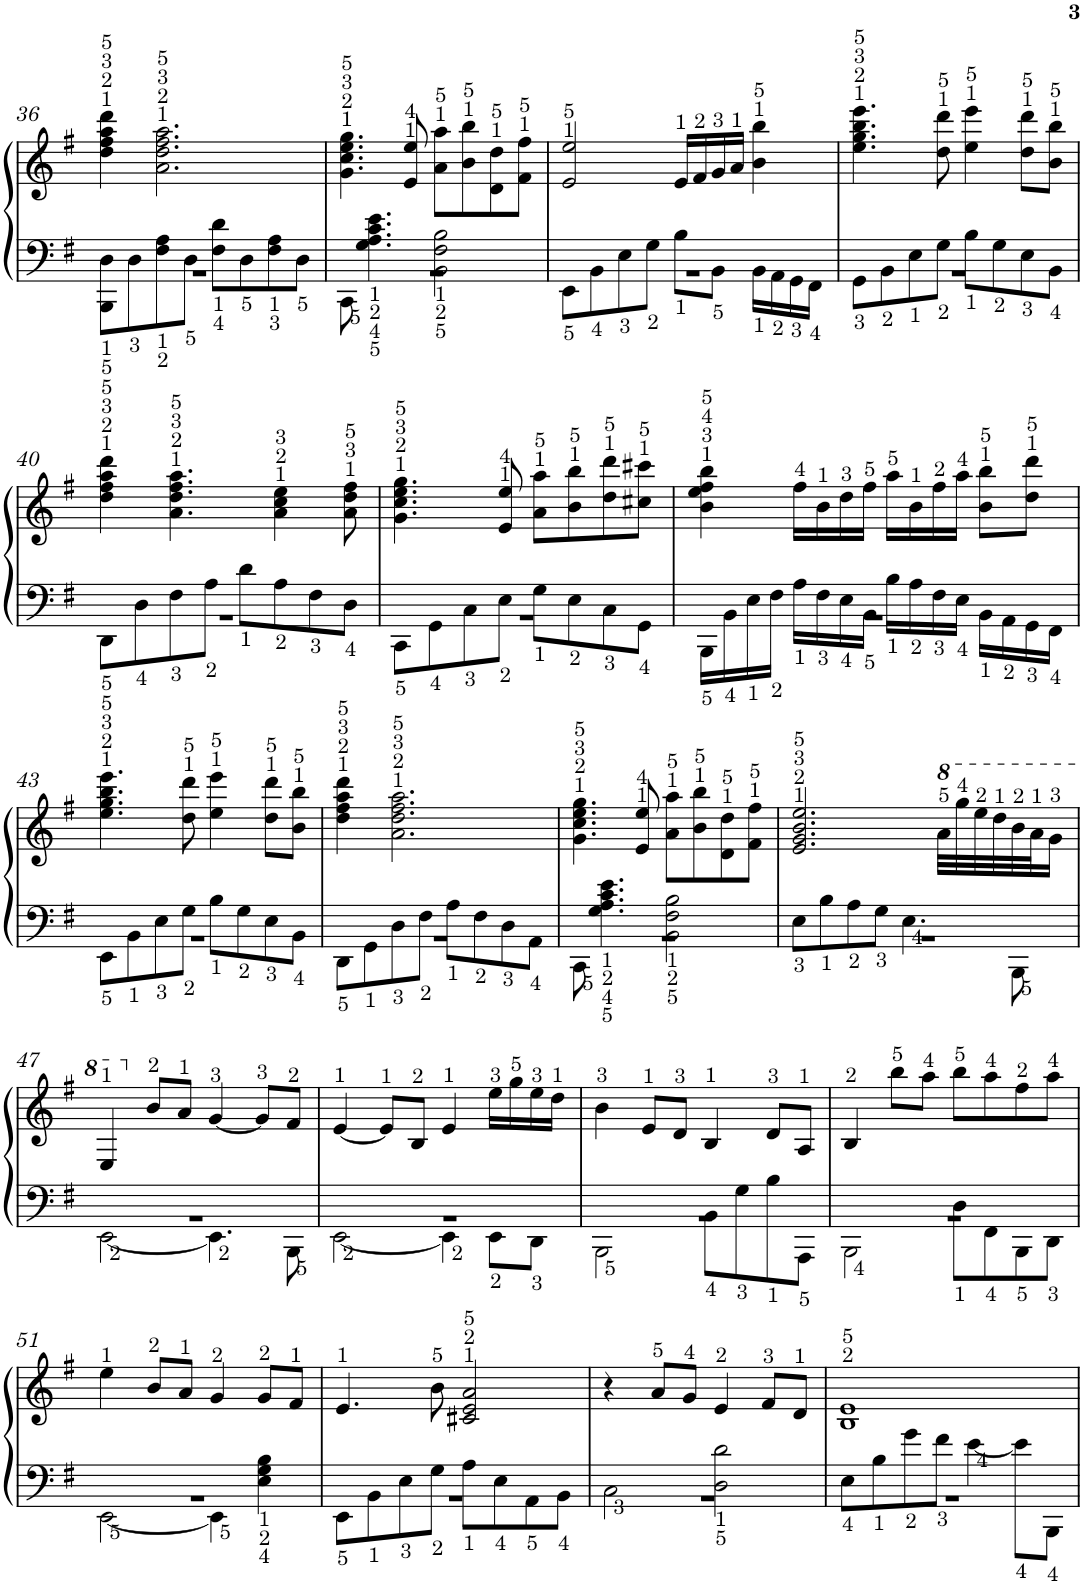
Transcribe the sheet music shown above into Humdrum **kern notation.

**kern	**kern
*part1	*part1
*staff2	*staff1
*I"钢琴	*
!!LO:PB:g=z
*clefF4	*clefG2
*k[f#]	*k[f#]
*M4/4	*M4/4
=36	=36
*^	*
*	*^	*
1ryy	1r	8BBB\ 8D\L	4dd\ 4ff#\ 4aa\ 4ddd\
.	.	8D\	.
.	.	8F#\ 8A\	2.a\ 2.dd\ 2.ff#\ 2.aa\
.	.	8D\J	.
.	.	8F#\ 8d\L	.
.	.	8D\	.
.	.	8F#\ 8A\	.
.	.	8D\J	.
=37	=37	=37	=37
1ryy	1r	8CC\	4.g\ 4.cc\ 4.ee\ 4.gg\
.	.	4.G\ 4.A\ 4.c\ 4.e\	.
.	.	.	8e/ 8ee/
.	.	2BB\ 2F#\ 2B\	8a\ 8aa\L
.	.	.	8b\ 8bb\
.	.	.	8d\ 8dd\
.	.	.	8f#\ 8ff#\J
=38	=38	=38	=38
1ryy	1r	8EE\L	2e/ 2ee/
.	.	8BB\	.
.	.	8E\	.
.	.	8G\J	.
.	.	8B\L	16e/LL
.	.	.	16f#/
.	.	8BB\J	16g/
.	.	.	16a/JJ
.	.	16BB\LL	4b\ 4bb\
.	.	16AA\	.
.	.	16GG\	.
.	.	16FF#\JJ	.
=39	=39	=39	=39
1ryy	1r	8GG\L	4.ee\ 4.gg\ 4.bb\ 4.eee\
.	.	8BB\	.
.	.	8E\	.
.	.	8G\J	8dd\ 8ddd\
.	.	8B\L	4ee\ 4eee\
.	.	8G\	.
.	.	8E\	8dd\ 8ddd\L
.	.	8BB\J	8b\ 8bb\J
!!LO:LB:g=z
=40	=40	=40	=40
1ryy	1r	8DD\L	4dd\ 4ff#\ 4aa\ 4ddd\
.	.	8D\	.
.	.	8F#\	4.a\ 4.dd\ 4.ff#\ 4.aa\
.	.	8A\J	.
.	.	8d\L	.
.	.	8A\	4a\ 4cc\ 4ee\
.	.	8F#\	.
.	.	8D\J	8a\ 8dd\ 8ff#\
=41	=41	=41	=41
1ryy	1r	8CC\L	4.g\ 4.cc\ 4.ee\ 4.gg\
.	.	8GG\	.
.	.	8C\	.
.	.	8E\J	8e/ 8ee/
.	.	8G\L	8a\ 8aa\L
.	.	8E\	8b\ 8bb\
.	.	8C\	8dd\ 8ddd\
.	.	8GG\J	8cc#X\ 8ccc#X\J
=42	=42	=42	=42
1ryy	1r	16BBB\LL	4b\ 4ee\ 4ff#\ 4bb\
.	.	16BB\	.
.	.	16E\	.
.	.	16F#\JJ	.
.	.	16A\LL	16ff#\LL
.	.	16F#\	16b\
.	.	16E\	16dd\
.	.	16BB\JJ	16ff#\JJ
.	.	16B\LL	16aa\LL
.	.	16A\	16b\
.	.	16F#\	16ff#\
.	.	16E\JJ	16aa\JJ
.	.	16BB\LL	8b\ 8bb\L
.	.	16AA\	.
.	.	16GG\	8dd\ 8ddd\J
.	.	16FF#\JJ	.
!!LO:LB:g=z
=43	=43	=43	=43
1ryy	1r	8EE\L	4.ee\ 4.gg\ 4.bb\ 4.eee\
.	.	8BB\	.
.	.	8E\	.
.	.	8G\J	8dd\ 8ddd\
.	.	8B\L	4ee\ 4eee\
.	.	8G\	.
.	.	8E\	8dd\ 8ddd\L
.	.	8BB\J	8b\ 8bb\J
=44	=44	=44	=44
1ryy	1r	8DD\L	4dd\ 4ff#\ 4aa\ 4ddd\
.	.	8GG\	.
.	.	8D\	2.a\ 2.dd\ 2.ff#\ 2.aa\
.	.	8F#\J	.
.	.	8A\L	.
.	.	8F#\	.
.	.	8D\	.
.	.	8AA\J	.
=45	=45	=45	=45
1ryy	1r	8CC\	4.g\ 4.cc\ 4.ee\ 4.gg\
.	.	4.G\ 4.A\ 4.c\ 4.e\	.
.	.	.	8e/ 8ee/
.	.	2BB\ 2F#\ 2B\	8a\ 8aa\L
.	.	.	8b\ 8bb\
.	.	.	8d\ 8dd\
.	.	.	8f#\ 8ff#\J
=46	=46	=46	=46
1ryy	1r	8E\L	2.e/ 2.g/ 2.b/ 2.ee/
.	.	8B\	.
.	.	8A\	.
.	.	8G\J	.
.	.	4.E\	.
*	*	*	*8va
.	.	.	32aa\LLL
.	.	.	32ggg\
.	.	.	32eee\
.	.	.	32ddd\
.	.	8BBB\	32bb\
.	.	.	32aa\J
.	.	.	16gg\JJ
!!LO:LB:g=z
=47	=47	=47	=47
1ryy	1r	[2EE\	4e/
*	*	*	*X8va
.	.	.	8b/L
.	.	.	8a/J
.	.	4.EE\]	[4g/
.	.	.	8g/L]
.	.	8BBB\	8f#/J
=48	=48	=48	=48
1ryy	1r	[2EE\	[4e/
.	.	.	8e/L]
.	.	.	8B/J
.	.	4EE\]	4e/
.	.	8EE\L	16ee\LL
.	.	.	16gg\
.	.	8DD\J	16ee\
.	.	.	16dd\JJ
=49	=49	=49	=49
1ryy	1r	2BBB\	4b\
.	.	.	8e/L
.	.	.	8d/J
.	.	8BB\L	4B/
.	.	8G\	.
.	.	8B\	8d/L
.	.	8AAA\J	8A/J
=50	=50	=50	=50
1ryy	1r	2BBB\	4B/
.	.	.	8bb\L
.	.	.	8aa\J
.	.	8D\L	8bb\L
.	.	8FF#\	8aa\
.	.	8BBB\	8ff#\
.	.	8DD\J	8aa\J
!!LO:LB:g=z
=51	=51	=51	=51
1ryy	1r	[2EE\	4ee\
.	.	.	8b/L
.	.	.	8a/J
.	.	4EE\]	4g/
.	.	4E\ 4G\ 4B\	8g/L
.	.	.	8f#/J
=52	=52	=52	=52
1ryy	1r	8EE\L	4.e/
.	.	8BB\	.
.	.	8E\	.
.	.	8G\J	8b\
.	.	8A\L	2c#X/ 2e/ 2a/
.	.	8E\	.
.	.	8AA\	.
.	.	8BB\J	.
=53	=53	=53	=53
1ryy	1r	2C\	4r
.	.	.	8a/L
.	.	.	8g/J
.	.	2D\ 2d\	4e/
.	.	.	8f#/L
.	.	.	8d/J
=54	=54	=54	=54
1ryy	1r	8E\L	1B 1e
.	.	8B\	.
.	.	8g\	.
.	.	8f#\J	.
.	.	[4e\	.
.	.	8e\L]	.
.	.	8BBB\J	.
*v	*v	*v	*
=	=
*-	*-
